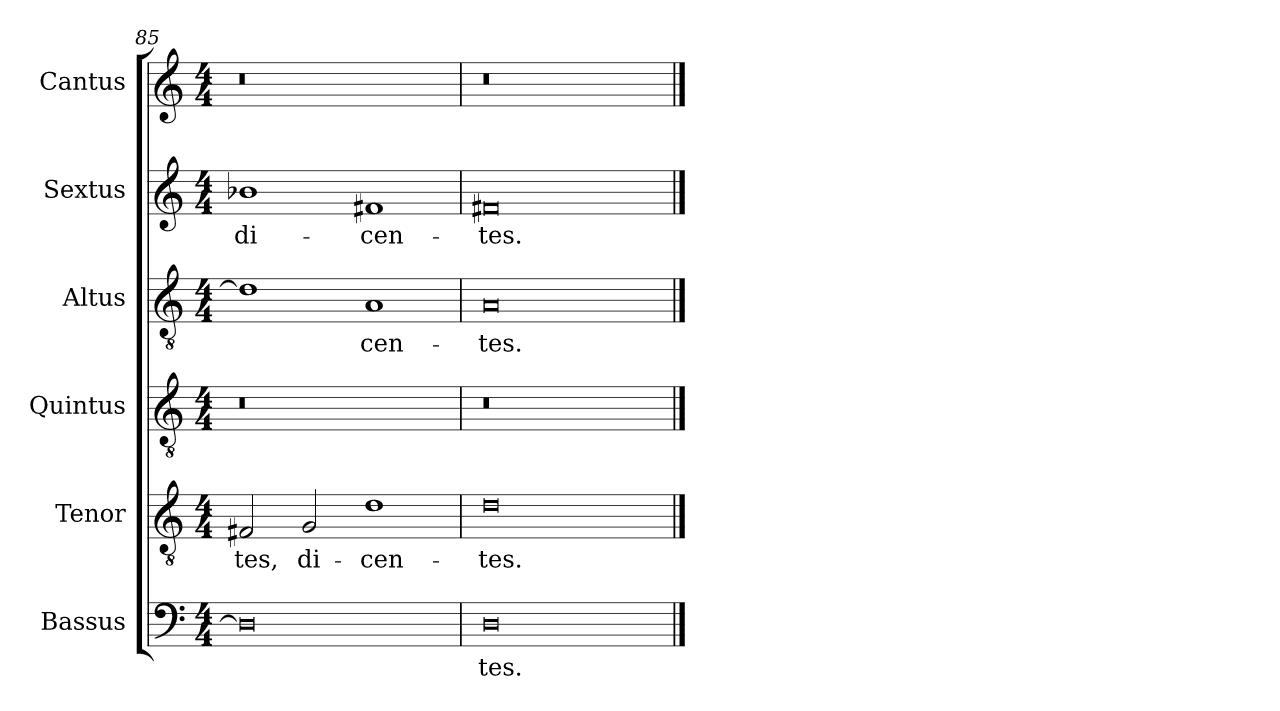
**kern	**text	**kern	**text	**kern	**kern	**text	**kern	**text	**kern
*part6	*part6	*part5	*part5	*part4	*part3	*part3	*part2	*part2	*part1
*staff6	*staff6	*staff5	*staff5	*staff4	*staff3	*staff3	*staff2	*staff2	*staff1
*I"Bassus	*	*I"Tenor	*	*I"Quintus	*I"Altus	*	*I"Sextus	*	*I"Cantus
*I'B.	*	*	*	*	*	*	*	*	*
*clefF4	*	*clefGv2	*	*clefGv2	*clefGv2	*	*clefG2	*	*clefG2
*k[]	*	*k[]	*	*k[]	*k[]	*	*k[]	*	*k[]
*C:	*	*C:	*	*C:	*C:	*	*C:	*	*C:
*M4/4	*	*M4/4	*	*M4/4	*M4/4	*	*M4/4	*	*M4/4
=85	=85	=85	=85	=85	=85	=85	=85	=85	=85
!	!	!	!	!LO:N:vis=0	!	!	!	!	!LO:N:vis=0
0D\]	.	2F#X/	-tes,	1r	1d\]	.	1b-X\	di-	1r
.	.	2G/	di-	.	.	.	.	.	.
.	.	1d\	-cen-	1ryy	1A/	-cen-	1f#X/	-cen-	1ryy
=86	=86	=86	=86	=86	=86	=86	=86	=86	=86
!	!	!	!	!LO:N:vis=0	!	!	!	!	!LO:N:vis=0
0D\	-tes.	0d\	-tes.	1r	0A/	-tes.	0f#X/	-tes.	1r
.	.	.	.	1ryy	.	.	.	.	1ryy
==	==	==	==	==	==	==	==	==	==
*-	*-	*-	*-	*-	*-	*-	*-	*-	*-
